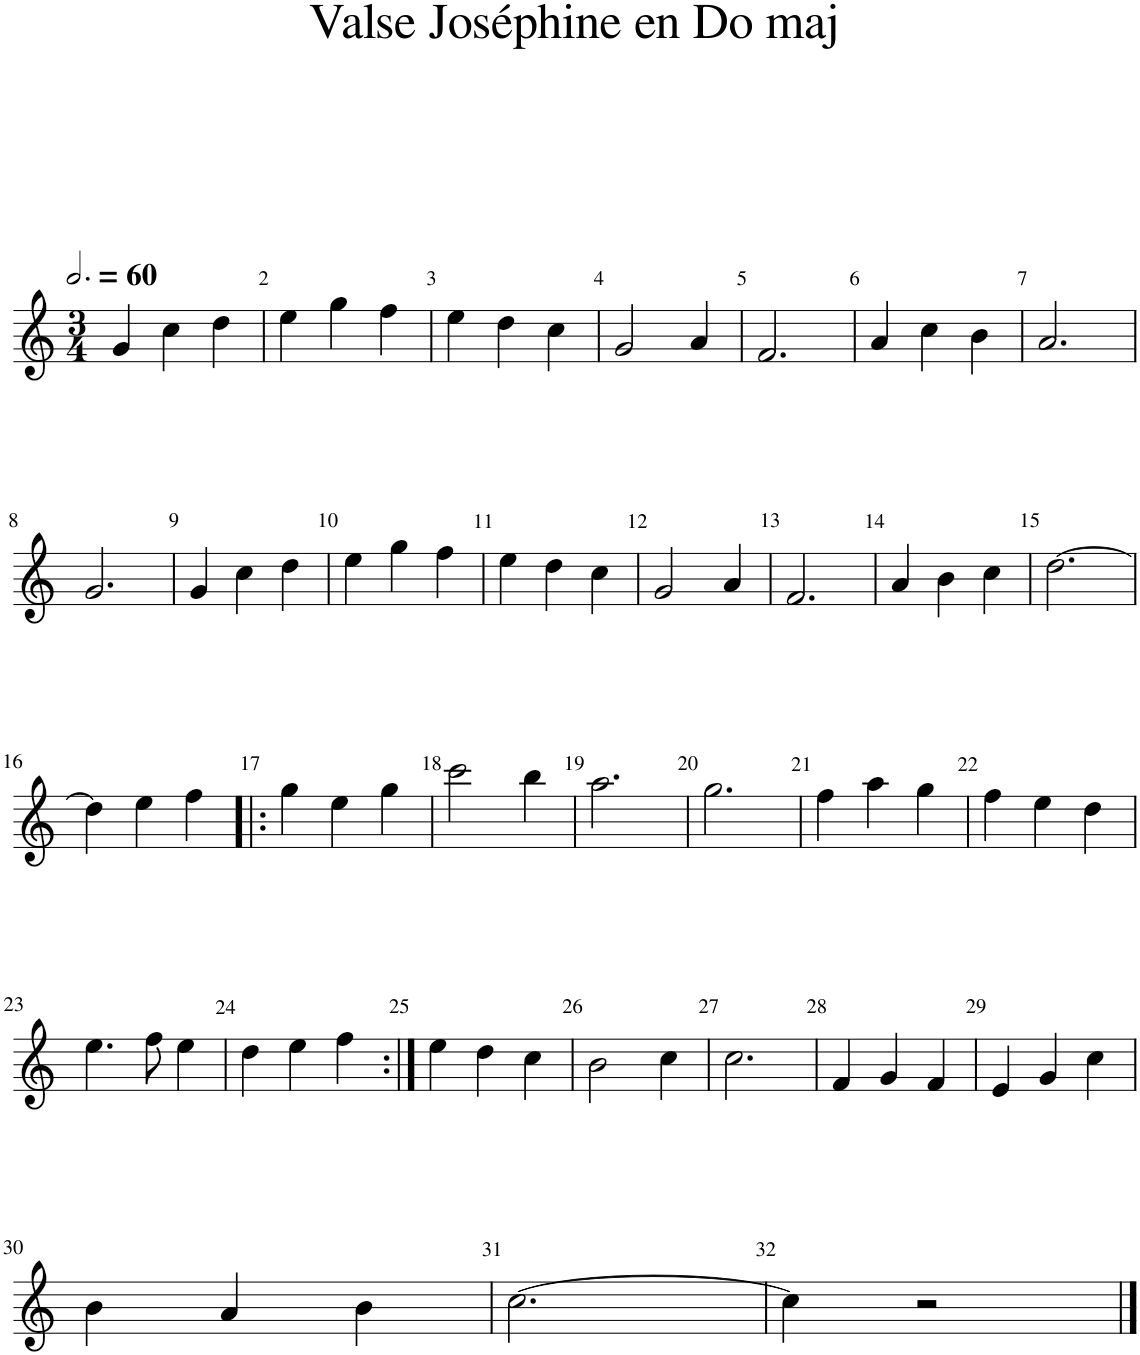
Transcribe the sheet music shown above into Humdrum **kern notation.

**kern
*part1
*staff1
*I"Violon
*I'Vln.
*clefG2
*k[]
*M3/4
*MM180
=1
4g/
4cc\
4dd\
=2
4ee\
4gg\
4ff\
=3
4ee\
4dd\
4cc\
=4
2g/
4a/
=5
2.f/
=6
4a/
4cc\
4b\
=7
2.a/
!!LO:LB:g=z
=8
2.g/
=9
4g/
4cc\
4dd\
=10
4ee\
4gg\
4ff\
=11
4ee\
4dd\
4cc\
=12
2g/
4a/
=13
2.f/
=14
4a/
4b\
4cc\
=15
[2.dd\
!!LO:LB:g=z
=16
4dd\]
4ee\
4ff\
=17!|:
4gg\
4ee\
4gg\
=18
2ccc\
4bb\
=19
2.aa\
=20
2.gg\
=21
4ff\
4aa\
4gg\
=22
4ff\
4ee\
4dd\
!!LO:LB:g=z
=23
4.ee\
8ff\
4ee\
=24
4dd\
4ee\
4ff\
=25:|!
4ee\
4dd\
4cc\
=26
2b\
4cc\
=27
2.cc\
=28
4f/
4g/
4f/
=29
4e/
4g/
4cc\
!!LO:LB:g=z
=30
4b\
4a/
4b\
=31
[2.cc\
=32
4cc\]
2r
==
*-
